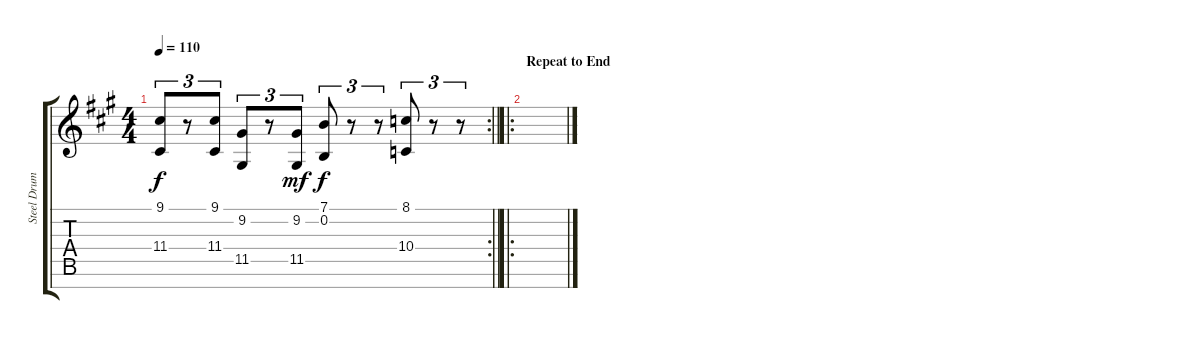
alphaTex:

\track ("Steel Drums" "Steel Drum") {instrument steeldrums}
\staff {score tabs}
\tuning (E4 B3 G3 D3 A2 E2 B1) {hide}
\rc 2
\ts (4 4)
\tempo 110
\clef g2
\barLineRight lightlight
\ks a
(9.1 11.4).8{tu (3 2) dy f} r.8{tu (3 2)} (9.1 11.4).8{tu (3 2)} (9.2 11.5).8{tu (3 2)} r.8{tu (3 2)} (9.2 11.5).8{tu (3 2) dy mf} (7.1 0.2).8{tu (3 2) dy f} r.8{tu (3 2)} r.8{tu (3 2)} (8.1 10.4).8{tu (3 2)} r.8{tu (3 2)} r.8{tu (3 2)} |
\ro
\section ("" "Repeat to End")
